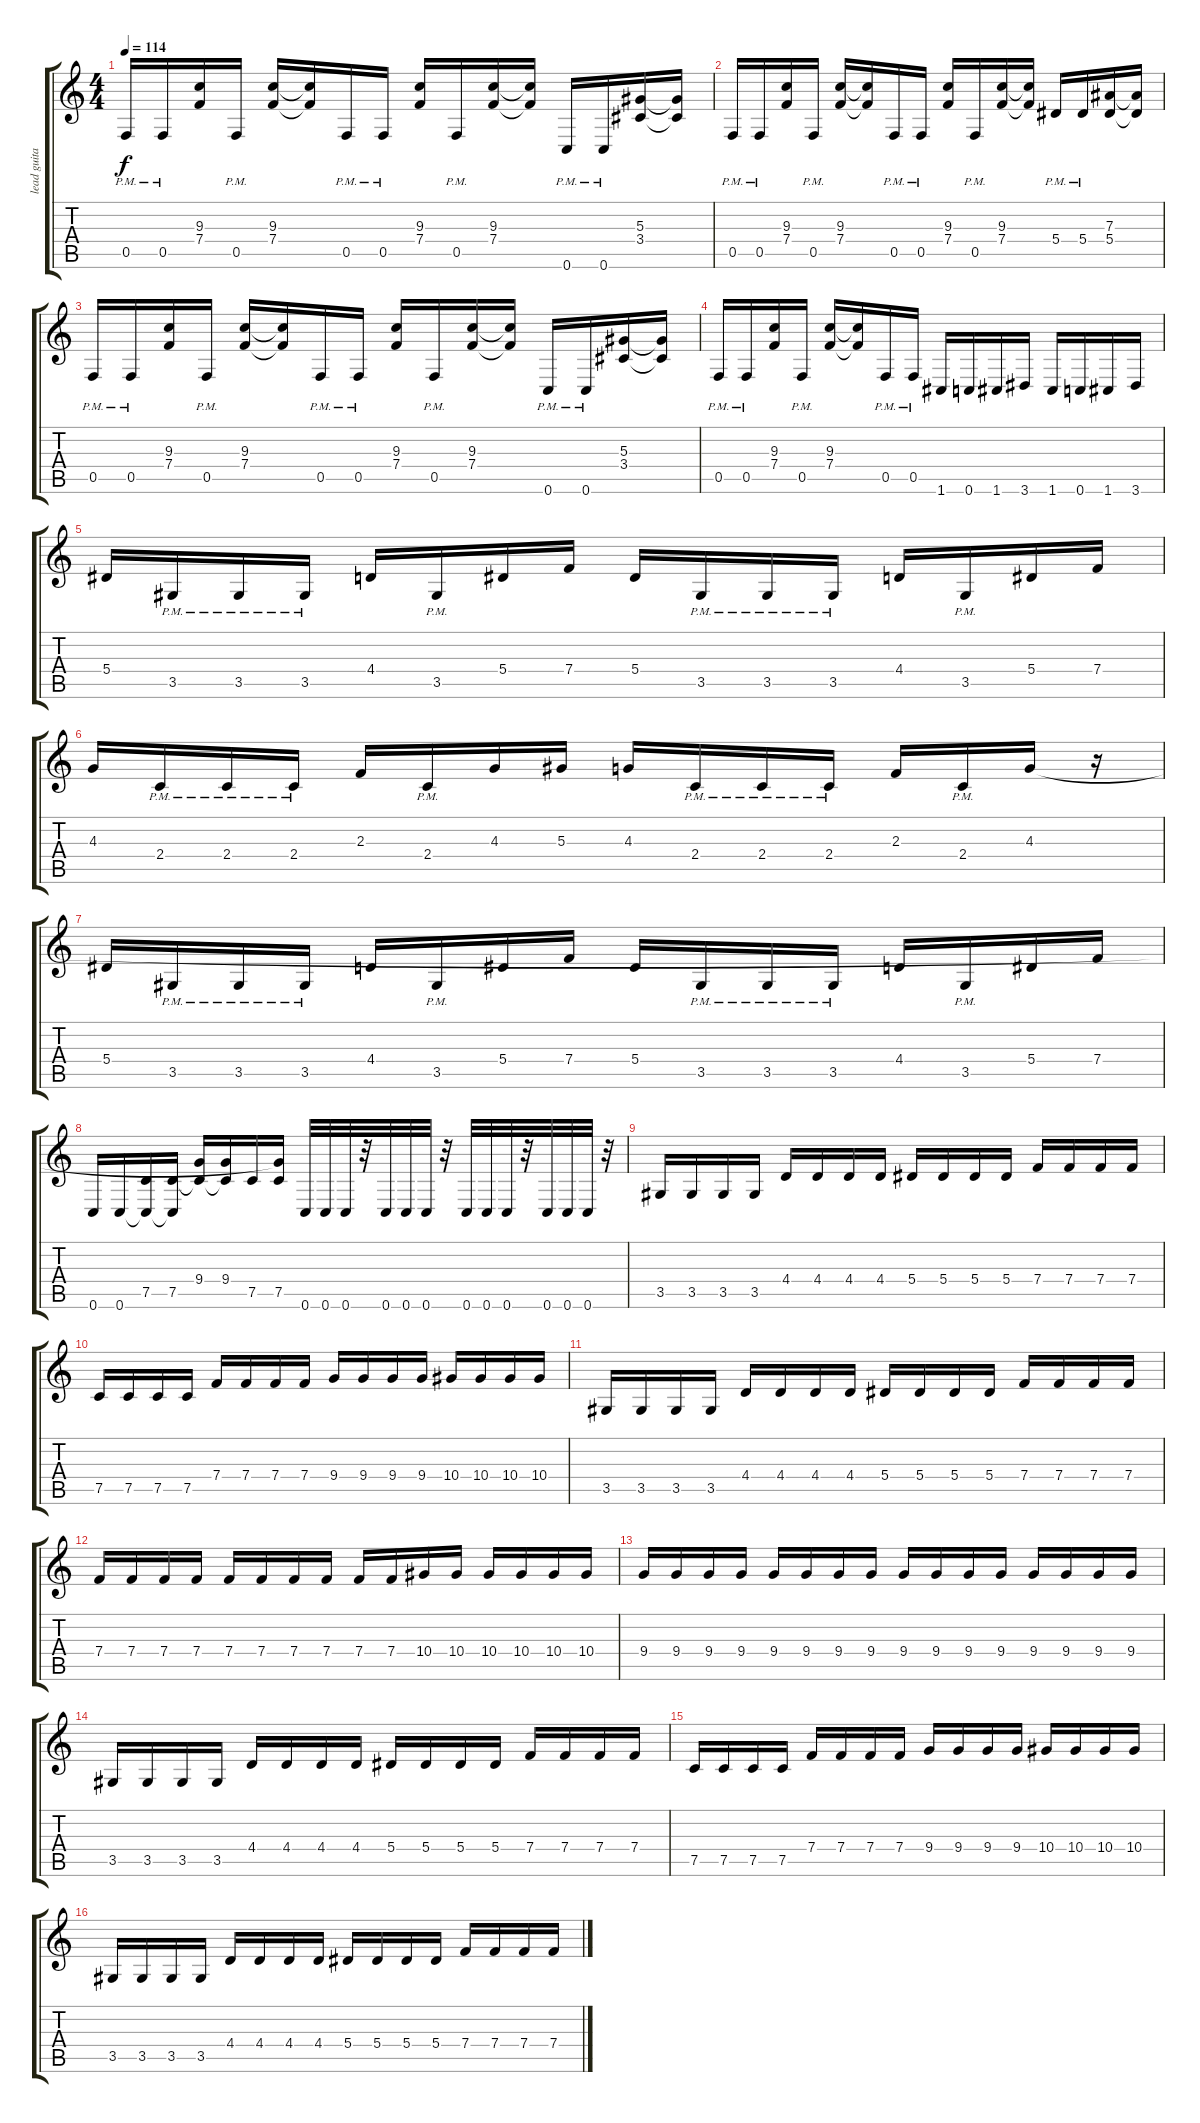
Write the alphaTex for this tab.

\track ("lead guitar" "lead guita") {instrument distortionguitar}
\staff {score tabs}
\tuning (C4 G3 Eb3 Bb2 F2 C2) {hide}
\ts (4 4)
\tempo 114
\clef g2
\ks c
0.5{pm}.16{dy f} 0.5{pm}.16 (9.3 7.4).16 0.5{pm}.16 (9.3 7.4).16 (9.3{t} 7.4{t}).16 0.5{pm}.16 0.5{pm}.16 (9.3 7.4).16 0.5{pm}.16 (9.3 7.4).16 (9.3{t} 7.4{t}).16 0.6{pm}.16 0.6{pm}.16 (5.3 3.4).16 (5.3{t} 3.4{t}).16 |
0.5{pm}.16 0.5{pm}.16 (9.3 7.4).16 0.5{pm}.16 (9.3 7.4).16 (9.3{t} 7.4{t}).16 0.5{pm}.16 0.5{pm}.16 (9.3 7.4).16 0.5{pm}.16 (9.3 7.4).16 (9.3{t} 7.4{t}).16 5.4{pm}.16 5.4{pm}.16 (7.3 5.4).16 (7.3{t} 5.4{t}).16 |
0.5{pm}.16 0.5{pm}.16 (9.3 7.4).16 0.5{pm}.16 (9.3 7.4).16 (9.3{t} 7.4{t}).16 0.5{pm}.16 0.5{pm}.16 (9.3 7.4).16 0.5{pm}.16 (9.3 7.4).16 (9.3{t} 7.4{t}).16 0.6{pm}.16 0.6{pm}.16 (5.3 3.4).16 (5.3{t} 3.4{t}).16 |
0.5{pm}.16 0.5{pm}.16 (9.3 7.4).16 0.5{pm}.16 (9.3 7.4).16 (9.3{t} 7.4{t}).16 0.5{pm}.16 0.5{pm}.16 1.6.16 0.6.16 1.6.16 3.6.16 1.6.16 0.6.16 1.6.16 3.6.16 |
5.4.16 3.5{pm}.16 3.5{pm}.16 3.5{pm}.16 4.4.16 3.5{pm}.16 5.4.16 7.4.16 5.4.16 3.5{pm}.16 3.5{pm}.16 3.5{pm}.16 4.4.16 3.5{pm}.16 5.4.16 7.4.16 |
4.3.16 2.4{pm}.16 2.4{pm}.16 2.4{pm}.16 2.3.16 2.4{pm}.16 4.3.16 5.3.16 4.3.16 2.4{pm}.16 2.4{pm}.16 2.4{pm}.16 2.3.16 2.4{pm}.16 4.3.16 r.16 |
5.4.16 3.5{pm}.16 3.5{pm}.16 3.5{pm}.16 4.4.16 3.5{pm}.16 5.4.16 7.4.16 5.4.16 3.5{pm}.16 3.5{pm}.16 3.5{pm}.16 4.4.16 3.5{pm}.16 5.4.16 7.4.16 |
0.6.16 0.6.16 (7.5 0.6{t}).16 (7.5 0.6{t}).16 (9.4 7.5{t}).16 (9.4 7.5{t}).16 7.5.16 (4.3{t} 7.5).16 0.6.32 0.6.32 0.6.32 r.32 0.6.32 0.6.32 0.6.32 r.32 0.6.32 0.6.32 0.6.32 r.32 0.6.32 0.6.32 0.6.32 r.32 |
3.5.16 3.5.16 3.5.16 3.5.16 4.4.16 4.4.16 4.4.16 4.4.16 5.4.16 5.4.16 5.4.16 5.4.16 7.4.16 7.4.16 7.4.16 7.4.16 |
7.5.16 7.5.16 7.5.16 7.5.16 7.4.16 7.4.16 7.4.16 7.4.16 9.4.16 9.4.16 9.4.16 9.4.16 10.4.16 10.4.16 10.4.16 10.4.16 |
3.5.16 3.5.16 3.5.16 3.5.16 4.4.16 4.4.16 4.4.16 4.4.16 5.4.16 5.4.16 5.4.16 5.4.16 7.4.16 7.4.16 7.4.16 7.4.16 |
7.4.16 7.4.16 7.4.16 7.4.16 7.4.16 7.4.16 7.4.16 7.4.16 7.4.16 7.4.16 10.4.16 10.4.16 10.4.16 10.4.16 10.4.16 10.4.16 |
9.4.16 9.4.16 9.4.16 9.4.16 9.4.16 9.4.16 9.4.16 9.4.16 9.4.16 9.4.16 9.4.16 9.4.16 9.4.16 9.4.16 9.4.16 9.4.16 |
3.5.16 3.5.16 3.5.16 3.5.16 4.4.16 4.4.16 4.4.16 4.4.16 5.4.16 5.4.16 5.4.16 5.4.16 7.4.16 7.4.16 7.4.16 7.4.16 |
7.5.16 7.5.16 7.5.16 7.5.16 7.4.16 7.4.16 7.4.16 7.4.16 9.4.16 9.4.16 9.4.16 9.4.16 10.4.16 10.4.16 10.4.16 10.4.16 |
3.5.16 3.5.16 3.5.16 3.5.16 4.4.16 4.4.16 4.4.16 4.4.16 5.4.16 5.4.16 5.4.16 5.4.16 7.4.16 7.4.16 7.4.16 7.4.16
